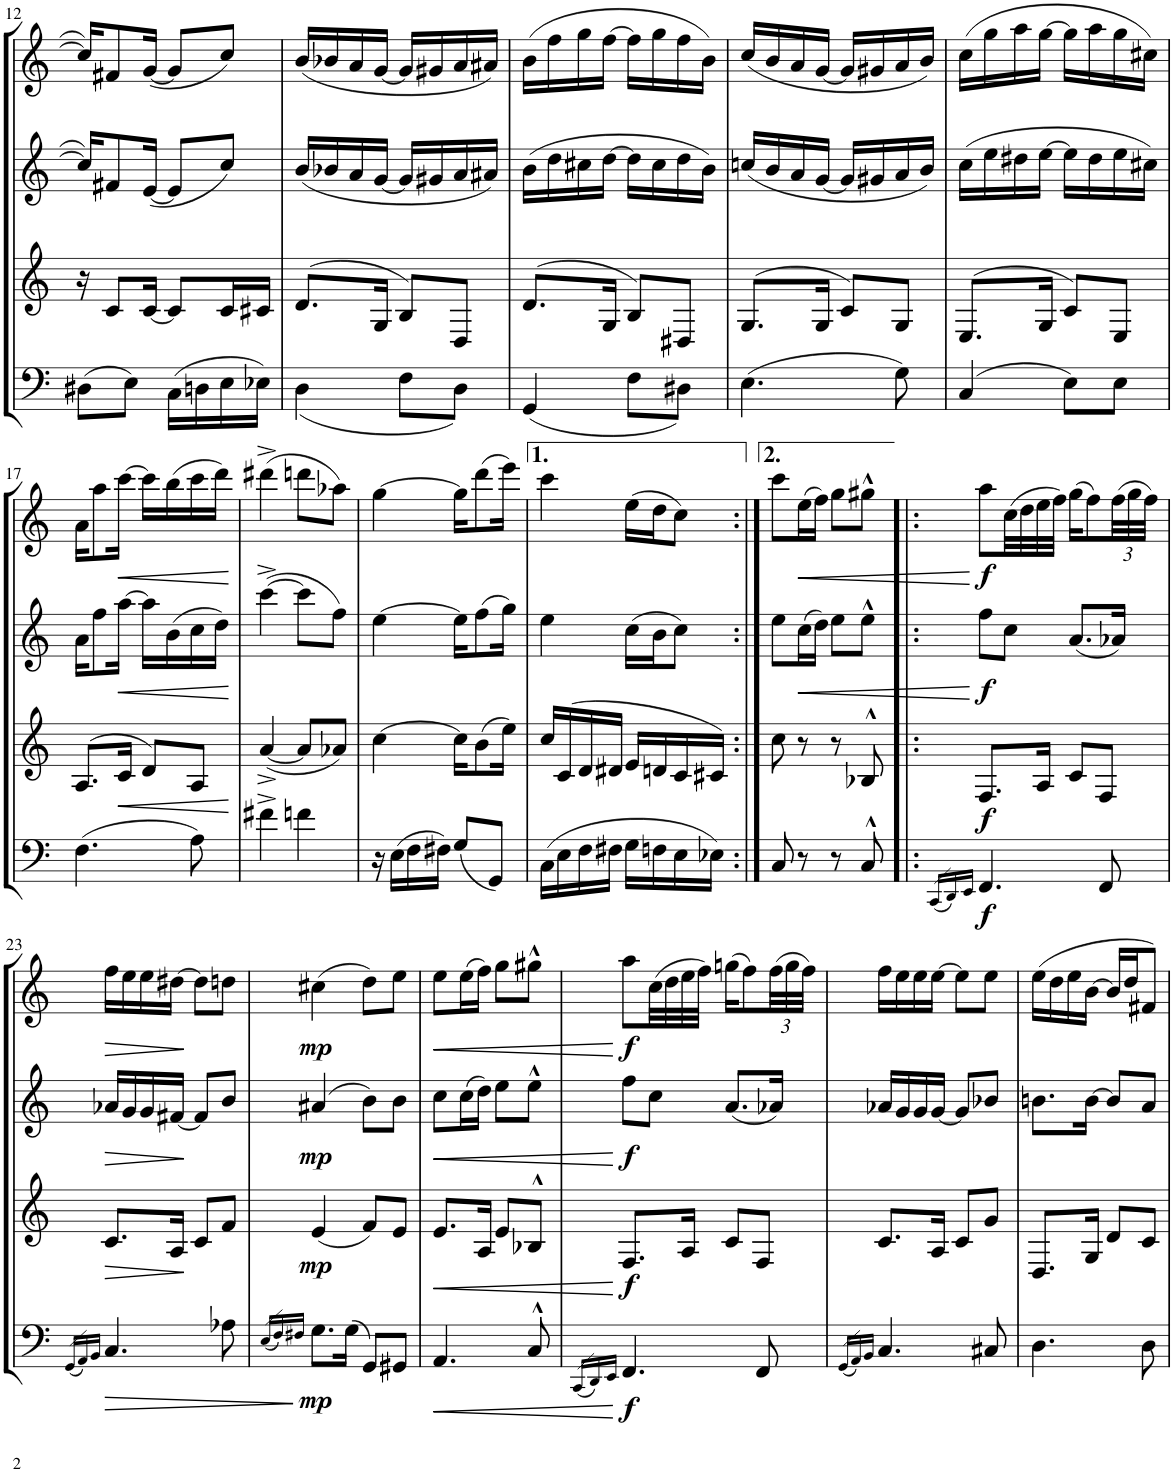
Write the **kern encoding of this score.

**kern	**dynam	**kern	**dynam	**kern	**dynam	**kern	**dynam
*part4	*part4	*part3	*part3	*part2	*part2	*part1	*part1
*staff4	*staff4	*staff3	*staff3	*staff2	*staff2	*staff1	*staff1
*I"Bassoon	*	*I"Bb Clarinet	*	*I"Oboe	*	*I"Flute	*
*I'Bsn	*	*I'Cl	*	*I'Ob	*	*I'Fl	*
!!LO:PB:g=z
*clefF4	*	*clefG2	*	*clefG2	*	*clefG2	*
*	*	*ITrd1c2	*	*	*	*	*
*k[]	*	*k[]	*	*k[]	*	*k[]	*
*M2/4	*	*M2/4	*	*M2/4	*	*M2/4	*
=12	=12	=12	=12	=12	=12	=12	=12
(8D#X\L	.	16r	.	16cc/KL]	.	16cc/KL]	.
.	.	8c/L	.	8f#X/	.	8f#X/	.
8E\J)	.	.	.	.	.	.	.
.	.	[16c/Jk	.	([16e/Jk	.	([16g/Jk	.
(16C\LL	.	8c/L]	.	8e/L]	.	8g/L]	.
16Dn\	.	.	.	.	.	.	.
16E\	.	16c/L	.	8cc/J)	.	8cc/J)	.
16E-X\JJ)	.	16c#X/JJ	.	.	.	.	.
=13	=13	=13	=13	=13	=13	=13	=13
(<4D\	.	(>8.d/L	.	(16b/LL	.	(16b/LL	.
.	.	.	.	16b-X/	.	16b-X/	.
.	.	.	.	16a/	.	16a/	.
.	.	16G/Jk	.	[16g/JJ	.	[16g/JJ	.
8F\L	.	8B/L)	.	16g/LL]	.	16g/LL]	.
.	.	.	.	16g#X/	.	16g#X/	.
8D\J)	.	8D/J	.	16a/	.	16a/	.
.	.	.	.	16a#X/JJ)	.	16a#X/JJ)	.
=14	=14	=14	=14	=14	=14	=14	=14
(<4GG/	.	(>8.d/L	.	(16b\LL	.	(16b\LL	.
.	.	.	.	16dd\	.	16ff\	.
.	.	.	.	16cc#X\	.	16gg\	.
.	.	16G/Jk	.	[16dd\JJ	.	[16ff\JJ	.
8F\L	.	8B/L)	.	16dd\LL]	.	16ff\LL]	.
.	.	.	.	16cc#\	.	16gg\	.
8D#X\J)	.	8D#X/J	.	16dd\	.	16ff\	.
.	.	.	.	16b\JJ)	.	16b\JJ)	.
=15	=15	=15	=15	=15	=15	=15	=15
(4.E\	.	(>8.G/L	.	(16ccn/LL	.	(16cc/LL	.
.	.	.	.	16b/	.	16b/	.
.	.	.	.	16a/	.	16a/	.
.	.	16G/Jk	.	[16g/JJ	.	[16g/JJ	.
.	.	8c/L)	.	16g/LL]	.	16g/LL]	.
.	.	.	.	16g#X/	.	16g#X/	.
8G\)	.	8G/J	.	16a/	.	16a/	.
.	.	.	.	16b/JJ)	.	16b/JJ)	.
=16	=16	=16	=16	=16	=16	=16	=16
(4C/	.	(>8.E/L	.	(16cc\LL	.	(16cc\LL	.
.	.	.	.	16ee\	.	16gg\	.
.	.	.	.	16dd#X\	.	16aa\	.
.	.	16G/Jk	.	[16ee\JJ	.	[16gg\JJ	.
8E\L)	.	8c/L)	.	16ee\LL]	.	16gg\LL]	.
.	.	.	.	16dd#\	.	16aa\	.
8E\J	.	8E/J	.	16ee\	.	16gg\	.
.	.	.	.	16cc#X\JJ)	.	16cc#X\JJ)	.
!!LO:LB:g=z
=17	=17	=17	=17	=17	=17	=17	=17
(4.F\	.	(>8.A/L	.	16a\KL	.	16a\KL	.
.	.	.	.	8ff\	.	8aa\	.
!	!	!	!LO:HP:b	!	!LO:HP:b	!	!LO:HP:b
.	.	16c/Jk	<	[16aa\Jk	<	[16ccc\Jk	<
.	.	8d/L)	.	16aa\LL]	.	16ccc\LL]	.
.	.	.	.	(16b\	.	(16bb\	.
8A\)	.	8A/J	.	16cc\	.	16ccc\	.
.	.	.	.	16dd\JJ)	.	16ddd\JJ)	.
.	.	.	[	.	[	.	[
=18	=18	=18	=18	=18	=18	=18	=18
4f#X^\	.	([4a^/	.	([4ccc^\	.	(4ddd#X^\	.
4fn\	.	8a/L]	.	8ccc\L]	.	8dddn\L	.
.	.	8a-X/J)	.	8ff\J)	.	8aa-X\J)	.
=19	=19	=19	=19	=19	=19	=19	=19
16r	.	[4cc\	.	[4ee\	.	[4gg\	.
(16E\LL	.	.	.	.	.	.	.
16F\	.	.	.	.	.	.	.
16F#X\JJ)	.	.	.	.	.	.	.
(8G/L	.	16cc\KL]	.	16ee\KL]	.	16gg\KL]	.
.	.	(8b\	.	(8ff\	.	(8ddd\	.
8GG/J)	.	.	.	.	.	.	.
.	.	16ee\Jk)	.	16gg\Jk)	.	16eee\Jk)	.
=20	=20	=20	=20	=20	=20	=20	=20
(16C\LL	.	16cc/LL	.	4ee\	.	4ccc\	.
16E\	.	(>16c/	.	.	.	.	.
16F\	.	16d/	.	.	.	.	.
16F#X\JJ	.	16d#X/JJ	.	.	.	.	.
16G\LL	.	16e/LL	.	(16cc\LL	.	(16ee\LL	.
16Fn\	.	16dn/	.	16b\J	.	16dd\J	.
16E\	.	16c/	.	8cc\J)	.	8cc\J)	.
16E-X\JJ)	.	16c#X/JJ)	.	.	.	.	.
=21:|!	=21:|!	=21:|!	=21:|!	=21:|!	=21:|!	=21:|!	=21:|!
8C/	.	8cc\	.	8ee\L	.	8ccc\L	.
!	!	!	!	!	!LO:HP:b	!	!LO:HP:b
8r	.	8r	.	(16cc\L	<	(16ee\L	<
.	.	.	.	16dd\JJ)	.	16ff\JJ)	.
8r	.	8r	.	8ee\L	.	8gg\L	.
8C^^/	.	8B-X^^/	.	8ee^^\J	.	8gg#X^^\J	.
.	.	.	.	.	[	.	[
=22!|:	=22!|:	=22!|:	=22!|:	=22!|:	=22!|:	=22!|:	=22!|:
(16qCC/LL	.	.	.	.	.	.	.
16qDD/)	.	.	.	.	.	.	.
16qEE/JJ	.	.	.	.	.	.	.
!	!LO:DY:b	!	!LO:DY:b	!	!LO:DY:b	!	!LO:DY:b
4.FF/	f	8.F/L	f	8ff\L	f	8aa\L	f
.	.	.	.	8cc\J	.	(32cc\LL	.
.	.	.	.	.	.	32dd\	.
.	.	16A/Jk	.	.	.	32ee\	.
.	.	.	.	.	.	32ff\JJJ)	.
.	.	8c/L	.	(8.a/L	.	(16gg\KL	.
.	.	.	.	.	.	8ff\)	.
8FF/	.	8F/J	.	.	.	.	.
*	*	*	*	*	*	*Xbrackettup	*
.	.	.	.	16a-X/Jk)	.	(48ff\LL	.
.	.	.	.	.	.	48gg\	.
.	.	.	.	.	.	48ff\JJJ)	.
!!LO:LB:g=z
=23	=23	=23	=23	=23	=23	=23	=23
(16qGG/LL	.	.	.	.	.	.	.
16qAA/)	.	.	.	.	.	.	.
16qBB/JJ	.	.	.	.	.	.	.
!	!	!	!LO:HP:b	!	!LO:HP:b	!	!LO:HP:b
4.C/	.	8.c/L	>	16a-X/LL	>	16ff\LL	>
.	.	.	.	16g/	.	16ee\	.
.	.	.	.	16g/	.	16ee\	.
.	.	16A/Jk	.	[16f#X/JJ	.	[16dd#X\JJ	.
.	.	8c/L	]	8f#/L]	]	8dd#\L]	]
8A-X\	.	8f/J	.	8b/J	.	8ddn\J	.
=24	=24	=24	=24	=24	=24	=24	=24
(16qE/LL	.	.	.	.	.	.	.
16qF/)	.	.	.	.	.	.	.
16qF#X/JJ	.	.	.	.	.	.	.
!	!LO:DY:b	!	!LO:DY:b	!	!LO:DY:b	!	!LO:DY:b
8.G\L	mp	(4e/	mp	(4a#X/	mp	(4cc#X\	mp
(16G\Jk	.	.	.	.	.	.	.
8GG/L)	.	8f/L)	.	8b\L)	.	8dd\L)	.
8GG#X/J	.	8e/J	.	8b\J	.	8ee\J	.
=25	=25	=25	=25	=25	=25	=25	=25
!	!LO:HP:b	!	!LO:HP:b	!	!LO:HP:b	!	!LO:HP:b
4.AA/	<	8.e/L	<	8cc\L	<	8ee\L	<
.	.	.	.	(16cc\L	.	(16ee\L	.
.	.	16A/Jk	.	16dd\JJ)	.	16ff\JJ)	.
.	.	8e/L	.	8ee\L	.	8gg\L	.
8C^^/	.	8B-X^^/J	.	8ee^^\J	.	8gg#X^^\J	.
.	[	.	[	.	[	.	[
=26	=26	=26	=26	=26	=26	=26	=26
(16qCC/LL	.	.	.	.	.	.	.
16qDD/)	.	.	.	.	.	.	.
16qEE/JJ	.	.	.	.	.	.	.
!	!LO:DY:b	!	!LO:DY:b	!	!LO:DY:b	!	!LO:DY:b
4.FF/	f	8.F/L	f	8ff\L	f	8aa\L	f
.	.	.	.	8cc\J	.	(32cc\LL	.
.	.	.	.	.	.	32dd\	.
.	.	16A/Jk	.	.	.	32ee\	.
.	.	.	.	.	.	32ff\JJJ)	.
.	.	8c/L	.	(8.a/L	.	(16ggn\KL	.
.	.	.	.	.	.	8ff\)	.
8FF/	.	8F/J	.	.	.	.	.
.	.	.	.	16a-X/Jk)	.	(48ff\LL	.
.	.	.	.	.	.	48gg\	.
.	.	.	.	.	.	48ff\JJJ)	.
=27	=27	=27	=27	=27	=27	=27	=27
(16qGG/LL	.	.	.	.	.	.	.
16qAA/)	.	.	.	.	.	.	.
16qBB/JJ	.	.	.	.	.	.	.
4.C/	.	8.c/L	.	16a-X/LL	.	16ff\LL	.
.	.	.	.	16g/	.	16ee\	.
.	.	.	.	16g/	.	16ee\	.
.	.	16A/Jk	.	[16g/JJ	.	[16ee\JJ	.
.	.	8c/L	.	8g/L]	.	8ee\L]	.
8C#X/	.	8g/J	.	8b-X/J	.	8ee\J	.
=28	=28	=28	=28	=28	=28	=28	=28
4.D\	.	8.D/L	.	8.bn\L	.	(16ee\LL	.
.	.	.	.	.	.	16dd\	.
.	.	.	.	.	.	16ee\	.
.	.	16G/Jk	.	[16b\Jk	.	[16b\JJ	.
.	.	8d/L	.	8b/L]	.	16b/LL]	.
.	.	.	.	.	.	16dd/J	.
8D\	.	8c/J	.	8a/J	.	8f#X/J)	.
=	=	=	=	=	=	=	=
*-	*-	*-	*-	*-	*-	*-	*-
